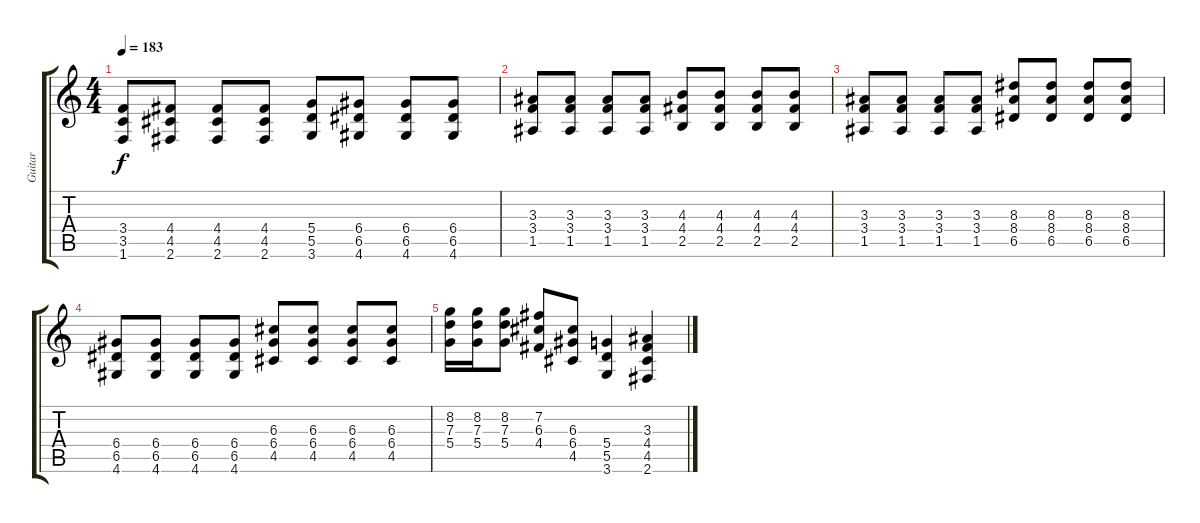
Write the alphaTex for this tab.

\track ("Guitar" "Guitar") {instrument overdrivenguitar}
\staff {score tabs}
\tuning (E4 B3 G3 D3 A2 E2) {hide}
\ts (4 4)
\tempo 183
\clef g2
\ks c
(3.4 3.5 1.6).8{dy f} (4.4 4.5 2.6).8 (4.4 4.5 2.6).8 (4.4 4.5 2.6).8 (5.4 5.5 3.6).8 (6.4 6.5 4.6).8 (6.4 6.5 4.6).8 (6.4 6.5 4.6).8 |
(3.3 3.4 1.5).8 (3.3 3.4 1.5).8 (3.3 3.4 1.5).8 (3.3 3.4 1.5).8 (4.3 4.4 2.5).8 (4.3 4.4 2.5).8 (4.3 4.4 2.5).8 (4.3 4.4 2.5).8 |
(3.3 3.4 1.5).8 (3.3 3.4 1.5).8 (3.3 3.4 1.5).8 (3.3 3.4 1.5).8 (8.3 8.4 6.5).8 (8.3 8.4 6.5).8 (8.3 8.4 6.5).8 (8.3 8.4 6.5).8 |
(6.4 6.5 4.6).8 (6.4 6.5 4.6).8 (6.4 6.5 4.6).8 (6.4 6.5 4.6).8 (6.3 6.4 4.5).8 (6.3 6.4 4.5).8 (6.3 6.4 4.5).8 (6.3 6.4 4.5).8 |
(8.2 7.3 5.4).16 (8.2 7.3 5.4).16 (8.2 7.3 5.4).8 (7.2 6.3 4.4).8 (6.3 6.4 4.5).8 (5.4 5.5 3.6).4 (3.3 4.4 4.5 2.6).4
